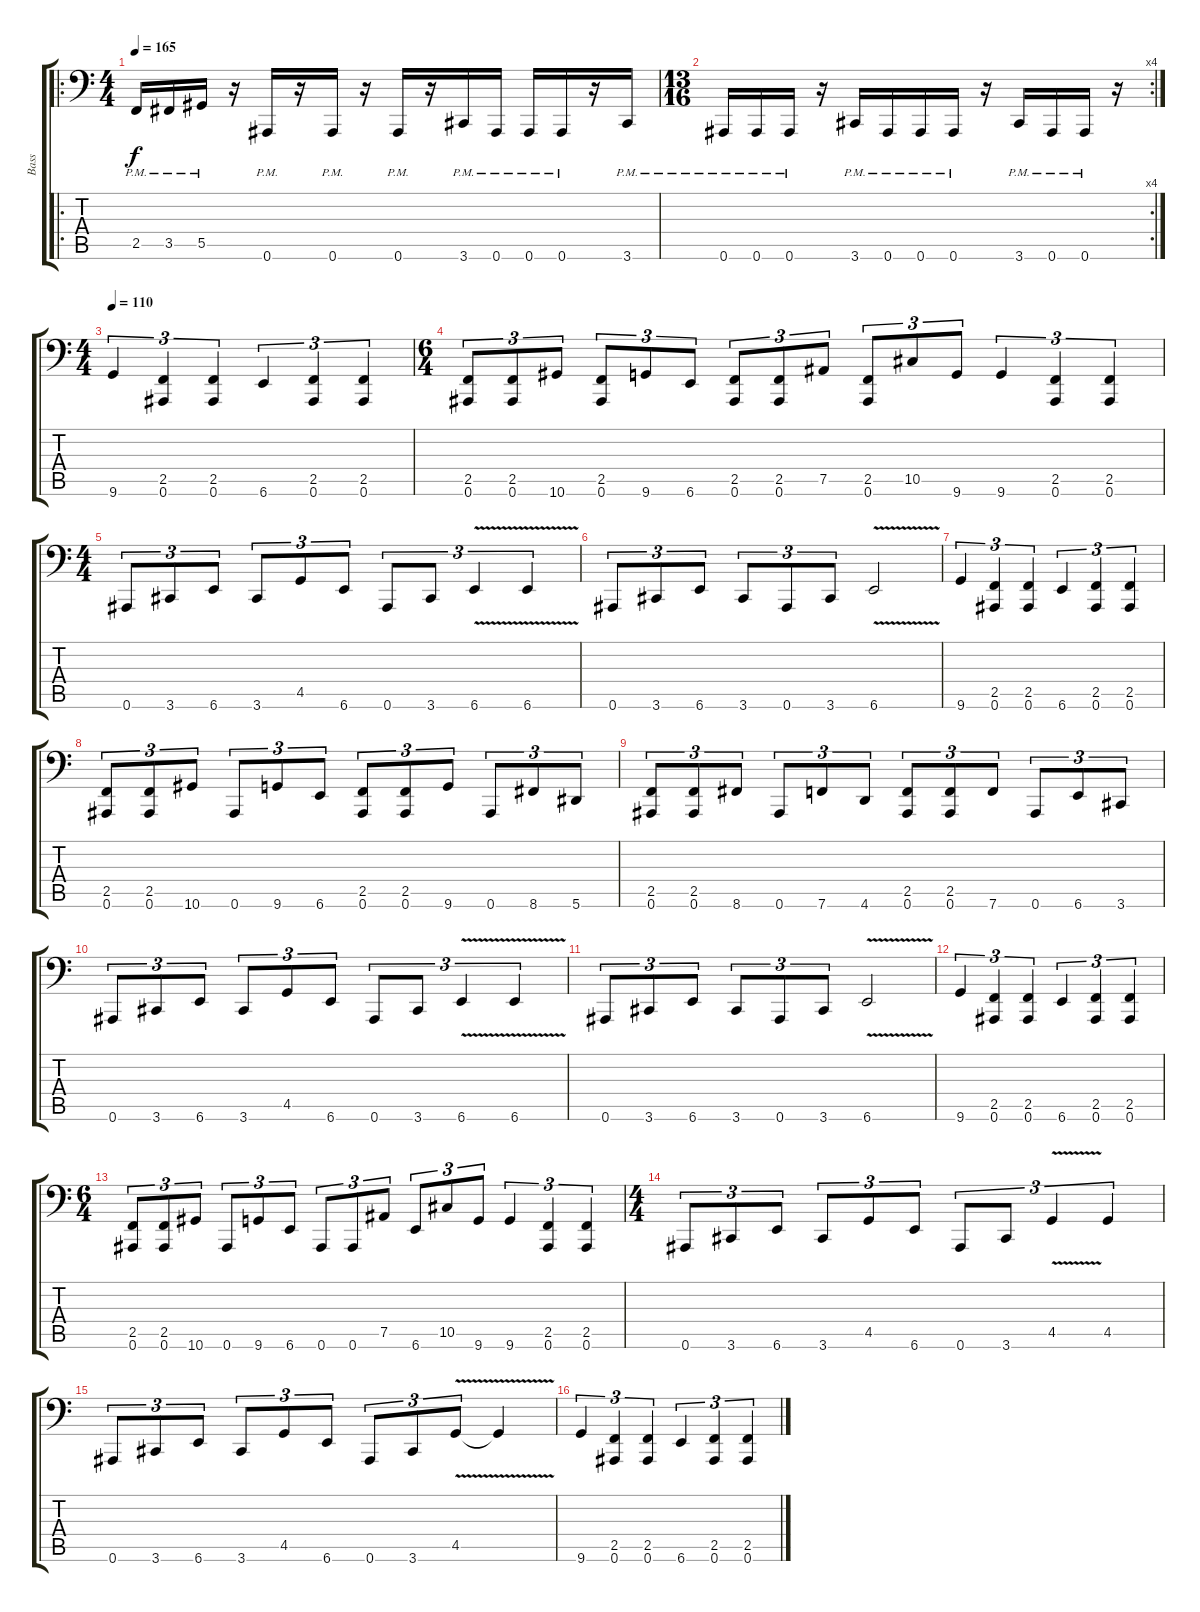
\track ("Bass" "Bass") {instrument electricbassfinger}
\staff {score tabs}
\tuning (Bb2 F2 Db2 Ab1 Eb1 Bb0) {hide}
\ro
\ts (4 4)
\tempo 165
\clef f4
\ks c
2.5{pm}.16{dy f} 3.5{pm}.16 5.5{pm}.16 r.16 0.6{pm}.16 r.16 0.6{pm}.16 r.16 0.6{pm}.16 r.16 3.6{pm}.16 0.6{pm}.16 0.6{pm}.16 0.6{pm}.16 r.16 3.6{pm}.16 |
\rc 4
\ts (13 16)
0.6{pm}.16 0.6{pm}.16 0.6{pm}.16 r.16 3.6{pm}.16 0.6{pm}.16 0.6{pm}.16 0.6{pm}.16 r.16 3.6{pm}.16 0.6{pm}.16 0.6{pm}.16 r.16 |
\ts (4 4)
\tempo 110
9.6.4{tu (3 2)} (2.5 0.6).4{tu (3 2)} (2.5 0.6).4{tu (3 2)} 6.6.4{tu (3 2)} (2.5 0.6).4{tu (3 2)} (2.5 0.6).4{tu (3 2)} |
\ts (6 4)
(2.5 0.6).8{tu (3 2)} (2.5 0.6).8{tu (3 2)} 10.6.8{tu (3 2)} (2.5 0.6).8{tu (3 2)} 9.6.8{tu (3 2)} 6.6.8{tu (3 2)} (2.5 0.6).8{tu (3 2)} (2.5 0.6).8{tu (3 2)} 7.5.8{tu (3 2)} (2.5 0.6).8{tu (3 2)} 10.5.8{tu (3 2)} 9.6.8{tu (3 2)} 9.6.4{tu (3 2)} (2.5 0.6).4{tu (3 2)} (2.5 0.6).4{tu (3 2)} |
\ts (4 4)
0.6.8{tu (3 2)} 3.6.8{tu (3 2)} 6.6.8{tu (3 2)} 3.6.8{tu (3 2)} 4.5.8{tu (3 2)} 6.6.8{tu (3 2)} 0.6.8{tu (3 2)} 3.6.8{tu (3 2)} 6.6{v}.4{tu (3 2)} 6.6{v}.4{tu (3 2)} |
0.6.8{tu (3 2)} 3.6.8{tu (3 2)} 6.6.8{tu (3 2)} 3.6.8{tu (3 2)} 0.6.8{tu (3 2)} 3.6.8{tu (3 2)} 6.6{v}.2 |
9.6.4{tu (3 2)} (2.5 0.6).4{tu (3 2)} (2.5 0.6).4{tu (3 2)} 6.6.4{tu (3 2)} (2.5 0.6).4{tu (3 2)} (2.5 0.6).4{tu (3 2)} |
(2.5 0.6).8{tu (3 2)} (2.5 0.6).8{tu (3 2)} 10.6.8{tu (3 2)} 0.6.8{tu (3 2)} 9.6.8{tu (3 2)} 6.6.8{tu (3 2)} (2.5 0.6).8{tu (3 2)} (2.5 0.6).8{tu (3 2)} 9.6.8{tu (3 2)} 0.6.8{tu (3 2)} 8.6.8{tu (3 2)} 5.6.8{tu (3 2)} |
(2.5 0.6).8{tu (3 2)} (2.5 0.6).8{tu (3 2)} 8.6.8{tu (3 2)} 0.6.8{tu (3 2)} 7.6.8{tu (3 2)} 4.6.8{tu (3 2)} (2.5 0.6).8{tu (3 2)} (2.5 0.6).8{tu (3 2)} 7.6.8{tu (3 2)} 0.6.8{tu (3 2)} 6.6.8{tu (3 2)} 3.6.8{tu (3 2)} |
0.6.8{tu (3 2)} 3.6.8{tu (3 2)} 6.6.8{tu (3 2)} 3.6.8{tu (3 2)} 4.5.8{tu (3 2)} 6.6.8{tu (3 2)} 0.6.8{tu (3 2)} 3.6.8{tu (3 2)} 6.6{v}.4{tu (3 2)} 6.6{v}.4{tu (3 2)} |
0.6.8{tu (3 2)} 3.6.8{tu (3 2)} 6.6.8{tu (3 2)} 3.6.8{tu (3 2)} 0.6.8{tu (3 2)} 3.6.8{tu (3 2)} 6.6{v}.2 |
9.6.4{tu (3 2)} (2.5 0.6).4{tu (3 2)} (2.5 0.6).4{tu (3 2)} 6.6.4{tu (3 2)} (2.5 0.6).4{tu (3 2)} (2.5 0.6).4{tu (3 2)} |
\ts (6 4)
(2.5 0.6).8{tu (3 2)} (2.5 0.6).8{tu (3 2)} 10.6.8{tu (3 2)} 0.6.8{tu (3 2)} 9.6.8{tu (3 2)} 6.6.8{tu (3 2)} 0.6.8{tu (3 2)} 0.6.8{tu (3 2)} 7.5.8{tu (3 2)} 6.6.8{tu (3 2)} 10.5.8{tu (3 2)} 9.6.8{tu (3 2)} 9.6.4{tu (3 2)} (2.5 0.6).4{tu (3 2)} (2.5 0.6).4{tu (3 2)} |
\ts (4 4)
0.6.8{tu (3 2)} 3.6.8{tu (3 2)} 6.6.8{tu (3 2)} 3.6.8{tu (3 2)} 4.5.8{tu (3 2)} 6.6.8{tu (3 2)} 0.6.8{tu (3 2)} 3.6.8{tu (3 2)} 4.5{v}.4{tu (3 2)} 4.5.4{tu (3 2)} |
0.6.8{tu (3 2)} 3.6.8{tu (3 2)} 6.6.8{tu (3 2)} 3.6.8{tu (3 2)} 4.5.8{tu (3 2)} 6.6.8{tu (3 2)} 0.6.8{tu (3 2)} 3.6.8{tu (3 2)} 4.5{v}.8{tu (3 2)} 4.5{t}.4 |
9.6.4{tu (3 2)} (2.5 0.6).4{tu (3 2)} (2.5 0.6).4{tu (3 2)} 6.6.4{tu (3 2)} (2.5 0.6).4{tu (3 2)} (2.5 0.6).4{tu (3 2)}
